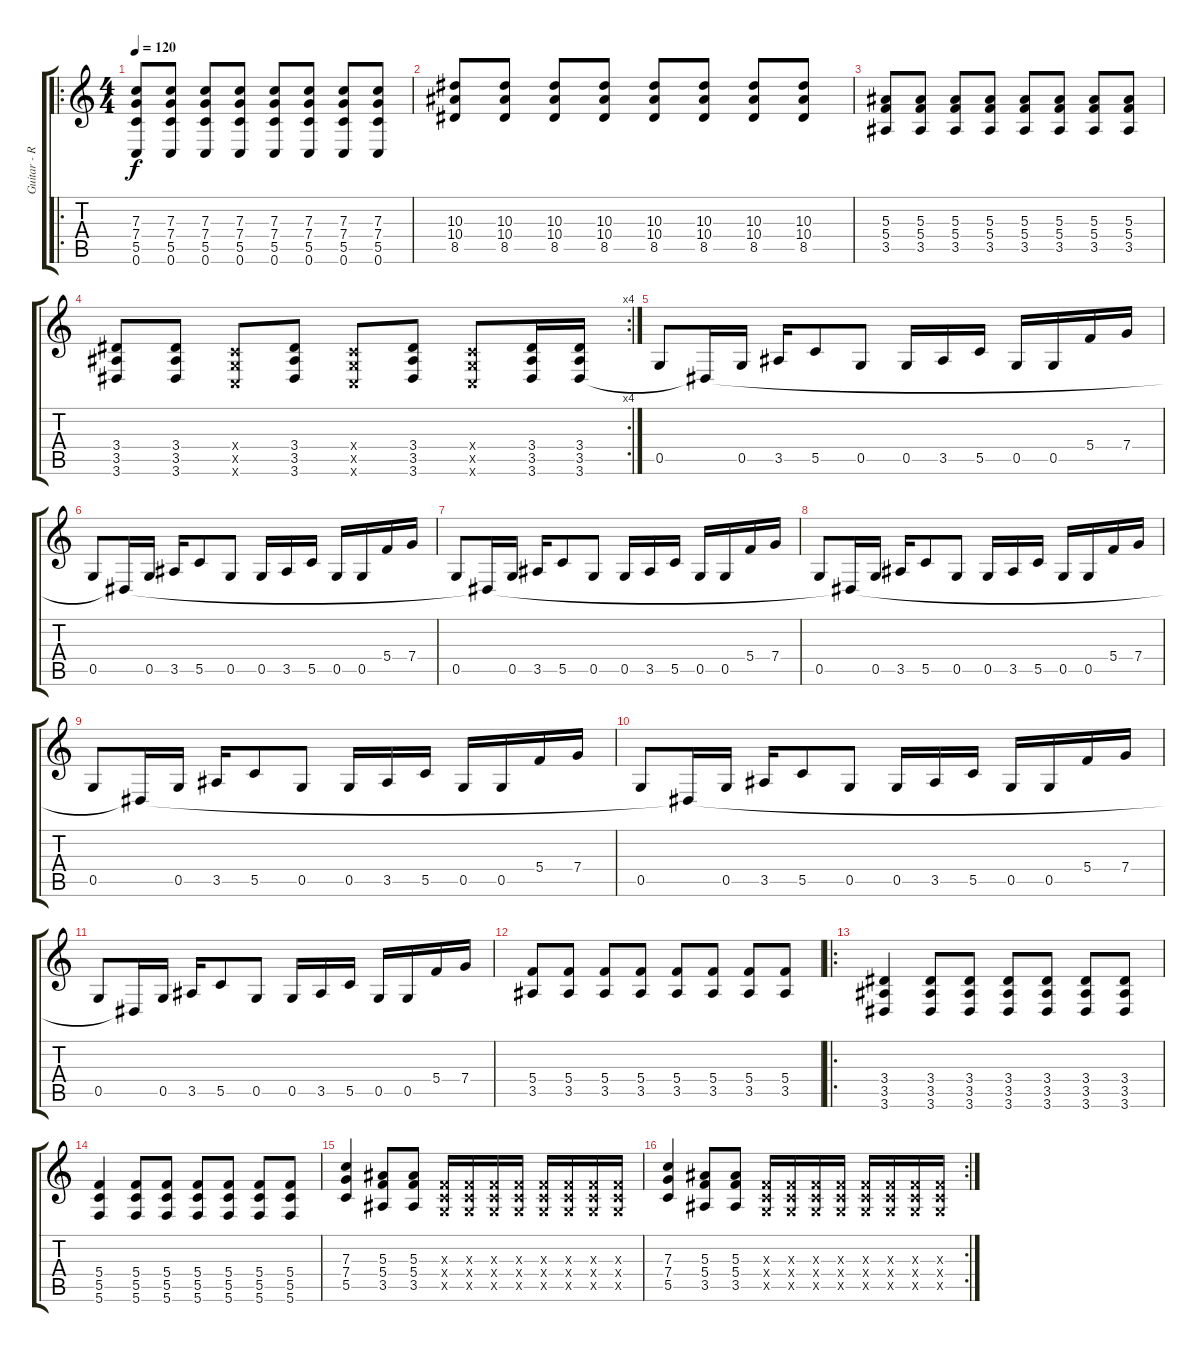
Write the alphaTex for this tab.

\track ("Guitar - Ryan Peake" "Guitar - R") {instrument overdrivenguitar}
\staff {score tabs}
\tuning (D4 A3 F3 C3 G2 C2) {hide}
\ro
\ts (4 4)
\tempo 120
\clef g2
\ks c
(7.3 7.4 5.5 0.6).8{dy f volume 12} (7.3 7.4 5.5 0.6).8 (7.3 7.4 5.5 0.6).8 (7.3 7.4 5.5 0.6).8 (7.3 7.4 5.5 0.6).8 (7.3 7.4 5.5 0.6).8 (7.3 7.4 5.5 0.6).8 (7.3 7.4 5.5 0.6).8 |
(10.3 10.4 8.5).8 (10.3 10.4 8.5).8 (10.3 10.4 8.5).8 (10.3 10.4 8.5).8 (10.3 10.4 8.5).8 (10.3 10.4 8.5).8 (10.3 10.4 8.5).8 (10.3 10.4 8.5).8 |
(5.3 5.4 3.5).8 (5.3 5.4 3.5).8 (5.3 5.4 3.5).8 (5.3 5.4 3.5).8 (5.3 5.4 3.5).8 (5.3 5.4 3.5).8 (5.3 5.4 3.5).8 (5.3 5.4 3.5).8 |
\rc 4
(3.4 3.5 3.6).8 (3.4 3.5 3.6).8 (0.4{x} 0.5{x} 0.6{x}).8 (3.4 3.5 3.6).8 (0.4{x} 0.5{x} 0.6{x}).8 (3.4 3.5 3.6).8 (0.4{x} 0.5{x} 0.6{x}).8 (3.4 3.5 3.6).16 (3.4 3.5 3.6).16 |
0.5.8 3.6{t}.16 0.5.16 3.5.16 5.5.8 0.5.8 0.5.16 3.5.16 5.5.16 0.5.16 0.5.16 5.4.16 7.4.16 |
0.5.8 3.6{t}.16 0.5.16 3.5.16 5.5.8 0.5.8 0.5.16 3.5.16 5.5.16 0.5.16 0.5.16 5.4.16 7.4.16 |
0.5.8 3.6{t}.16 0.5.16 3.5.16 5.5.8 0.5.8 0.5.16 3.5.16 5.5.16 0.5.16 0.5.16 5.4.16 7.4.16 |
0.5.8 3.6{t}.16 0.5.16 3.5.16 5.5.8 0.5.8 0.5.16 3.5.16 5.5.16 0.5.16 0.5.16 5.4.16 7.4.16 |
0.5.8 3.6{t}.16 0.5.16 3.5.16 5.5.8 0.5.8 0.5.16 3.5.16 5.5.16 0.5.16 0.5.16 5.4.16 7.4.16 |
0.5.8 3.6{t}.16 0.5.16 3.5.16 5.5.8 0.5.8 0.5.16 3.5.16 5.5.16 0.5.16 0.5.16 5.4.16 7.4.16 |
0.5.8 3.6{t}.16 0.5.16 3.5.16 5.5.8 0.5.8 0.5.16 3.5.16 5.5.16 0.5.16 0.5.16 5.4.16 7.4.16 |
(5.4 3.5).8 (5.4 3.5).8 (5.4 3.5).8 (5.4 3.5).8 (5.4 3.5).8 (5.4 3.5).8 (5.4 3.5).8 (5.4 3.5).8 |
\ro
(3.4 3.5 3.6).4 (3.4 3.5 3.6).8 (3.4 3.5 3.6).8 (3.4 3.5 3.6).8 (3.4 3.5 3.6).8 (3.4 3.5 3.6).8 (3.4 3.5 3.6).8 |
(5.4 5.5 5.6).4 (5.4 5.5 5.6).8 (5.4 5.5 5.6).8 (5.4 5.5 5.6).8 (5.4 5.5 5.6).8 (5.4 5.5 5.6).8 (5.4 5.5 5.6).8 |
(7.3 7.4 5.5).4 (5.3 5.4 3.5).8 (5.3 5.4 3.5).8 (0.3{x} 0.4{x} 0.5{x}).16 (0.3{x} 0.4{x} 0.5{x}).16 (0.3{x} 0.4{x} 0.5{x}).16 (0.3{x} 0.4{x} 0.5{x}).16 (0.3{x} 0.4{x} 0.5{x}).16 (0.3{x} 0.4{x} 0.5{x}).16 (0.3{x} 0.4{x} 0.5{x}).16 (0.3{x} 0.4{x} 0.5{x}).16 |
\rc 2
(7.3 7.4 5.5).4 (5.3 5.4 3.5).8 (5.3 5.4 3.5).8 (0.3{x} 0.4{x} 0.5{x}).16 (0.3{x} 0.4{x} 0.5{x}).16 (0.3{x} 0.4{x} 0.5{x}).16 (0.3{x} 0.4{x} 0.5{x}).16 (0.3{x} 0.4{x} 0.5{x}).16 (0.3{x} 0.4{x} 0.5{x}).16 (0.3{x} 0.4{x} 0.5{x}).16 (0.3{x} 0.4{x} 0.5{x}).16
